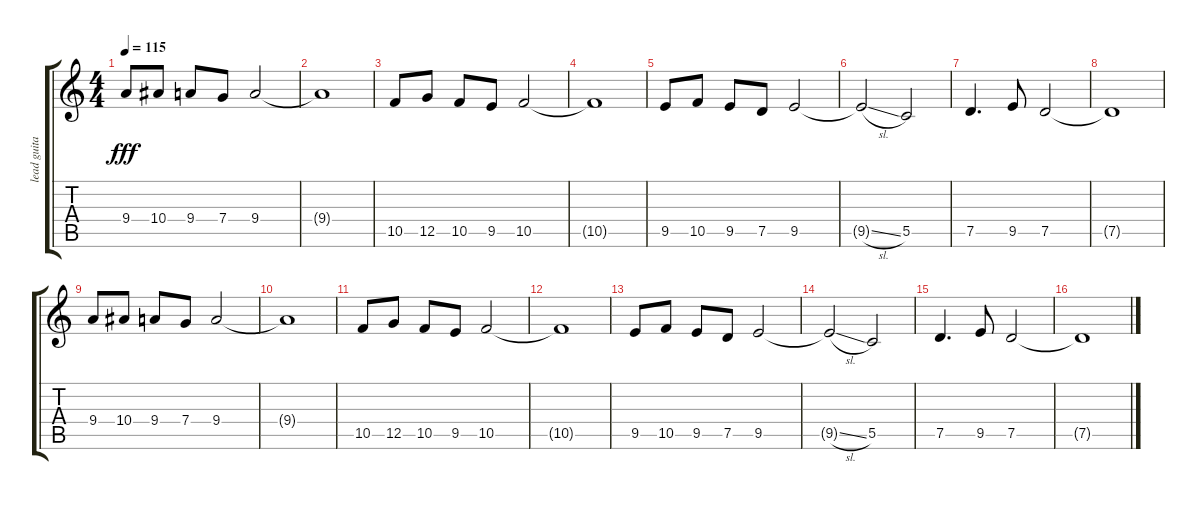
\track ("lead guitar" "lead guita") {instrument overdrivenguitar}
\staff {score tabs}
\tuning (D4 A3 F3 C3 G2 D2) {hide}
\ts (4 4)
\tempo 115
\clef g2
\ks c
9.4.8{dy fff} 10.4.8 9.4.8 7.4.8 9.4.2 |
9.4{t}.1 |
10.5.8 12.5.8 10.5.8 9.5.8 10.5.2 |
10.5{t}.1 |
9.5.8 10.5.8 9.5.8 7.5.8 9.5.2 |
9.5{sl t}.2 5.5.2 |
7.5.4{d} 9.5.8 7.5.2 |
7.5{t}.1 |
9.4.8 10.4.8 9.4.8 7.4.8 9.4.2 |
9.4{t}.1 |
10.5.8 12.5.8 10.5.8 9.5.8 10.5.2 |
10.5{t}.1 |
9.5.8 10.5.8 9.5.8 7.5.8 9.5.2 |
9.5{sl t}.2 5.5.2 |
7.5.4{d} 9.5.8 7.5.2 |
7.5{t}.1
